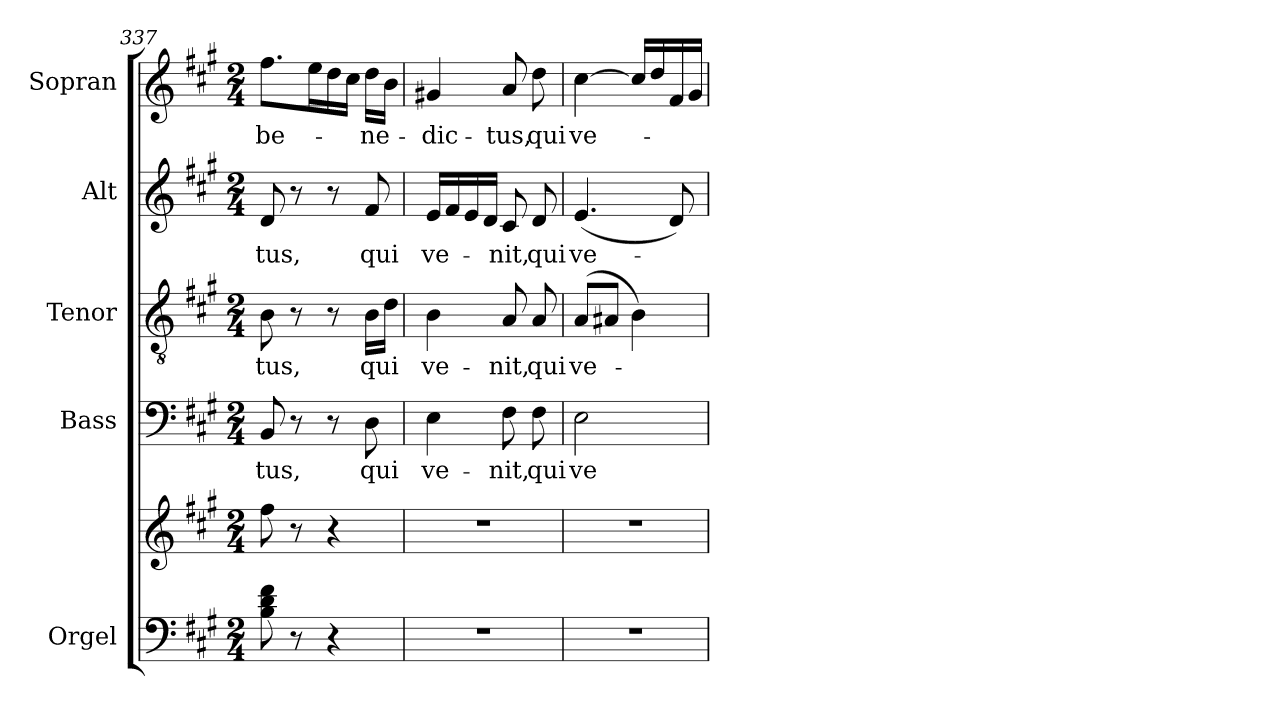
**kern	**kern	**kern	**text	**kern	**text	**kern	**text	**kern	**text
*part5	*part5	*part4	*part4	*part3	*part3	*part2	*part2	*part1	*part1
*staff6	*staff5	*staff4	*staff4	*staff3	*staff3	*staff2	*staff2	*staff1	*staff1
*I"Orgel	*	*I"Bass	*	*I"Tenor	*	*I"Alt	*	*I"Sopran	*
*I'Org.	*	*I'B.	*	*I'T.	*	*I'A.	*	*I'S.	*
*clefF4	*clefG2	*clefF4	*	*clefGv2	*	*clefG2	*	*clefG2	*
*k[f#c#g#]	*k[f#c#g#]	*k[f#c#g#]	*	*k[f#c#g#]	*	*k[f#c#g#]	*	*k[f#c#g#]	*
*A:	*A:	*A:	*	*A:	*	*A:	*	*A:	*
*M2/4	*M2/4	*M2/4	*	*M2/4	*	*M2/4	*	*M2/4	*
=337	=337	=337	=337	=337	=337	=337	=337	=337	=337
!	!	!	!LO:LY:b	!	!LO:LY:b	!	!LO:LY:b	!	!LO:LY:b
8B\ 8d\ 8f#\	8ff#\	8BB/	-tus,	8B\	-tus,	8d/	-tus,	8.ff#\L	be-
8r	8r	8r	.	8r	.	8r	.	.	.
.	.	.	.	.	.	.	.	16ee\L	.
4r	4r	8r	.	8r	.	8r	.	16dd\	.
.	.	.	.	.	.	.	.	16cc#\JJ	.
!	!	!	!LO:LY:b	!	!LO:LY:b	!	!LO:LY:b	!	!LO:LY:b
.	.	8D\	qui	16B\LL	qui	8f#/	qui	16dd\LL	-ne-
.	.	.	.	16d\JJ	.	.	.	16b\JJ	.
=338	=338	=338	=338	=338	=338	=338	=338	=338	=338
!	!	!	!LO:LY:b	!	!LO:LY:b	!	!LO:LY:b	!	!LO:LY:b
2r	2r	4E\	ve-	4B\	ve-	16e/LL	ve-	4g#X/	-dic-
.	.	.	.	.	.	16f#/	.	.	.
.	.	.	.	.	.	16e/	.	.	.
.	.	.	.	.	.	16d/JJ	.	.	.
!	!	!	!LO:LY:b	!	!LO:LY:b	!	!LO:LY:b	!	!LO:LY:b
.	.	8F#\	-nit,	8A/	-nit,	8c#/	-nit,	8a/	-tus,
!	!	!	!LO:LY:b	!	!LO:LY:b	!	!LO:LY:b	!	!LO:LY:b
.	.	8F#\	qui	8A/	qui	8d/	qui	8dd\	qui
=339	=339	=339	=339	=339	=339	=339	=339	=339	=339
!	!	!	!LO:LY:b	!	!LO:LY:b	!	!LO:LY:b	!	!LO:LY:b
2r	2r	2E\	ve-	(>8A/L	ve-	(<4.e/	ve-	[4cc#\	ve-
.	.	.	.	8A#X/J	.	.	.	.	.
.	.	.	.	4B\)	.	.	.	16cc#/LL]	.
.	.	.	.	.	.	.	.	16dd/	.
.	.	.	.	.	.	8d/)	.	16f#/	.
.	.	.	.	.	.	.	.	16g#/JJ	.
=	=	=	=	=	=	=	=	=	=
*-	*-	*-	*-	*-	*-	*-	*-	*-	*-
